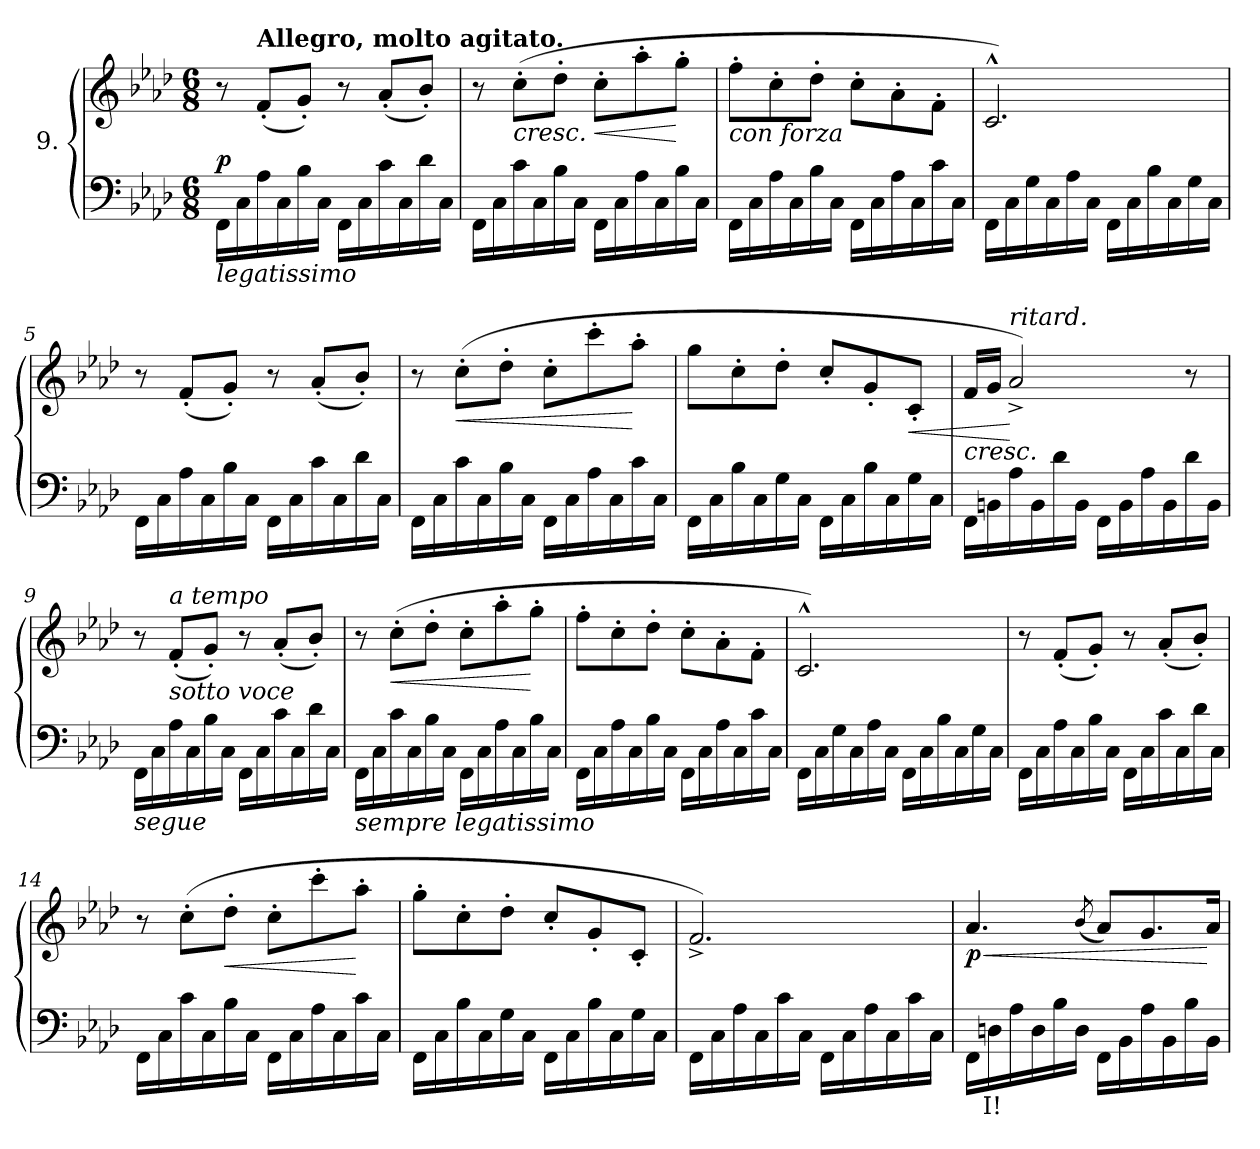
**kern	**text	**kern	**dynam
*part1	*part1	*part1	*part1
*staff2	*staff2	*staff1	*staff1/2
*I"9.	*	*	*
*clefF4	*	*clefG2	*
*k[b-e-a-d-]	*	*k[b-e-a-d-]	*
*A-:	*	*A-:	*
*M6/8	*	*M6/8	*
=1	=1	=1	=1
!LO:TX:b:i:t=legatissimo	!	!	!
!	!	!	!LO:DY:a=2
16FF\LL	.	8r	p
16C\	.	.	.
*	*	*MM144	*
!	!	!LO:TX:a:B:t=Allegro, molto agitato.	!
16A-\	.	(8f'/L	.
16C\	.	.	.
16B-\	.	8g'/J)	.
16C\JJ	.	.	.
16FF\LL	.	8r	.
16C\	.	.	.
16c\	.	(8a-'/L	.
16C\	.	.	.
16d-\	.	8b-'/J)	.
16C\JJ	.	.	.
=2	=2	=2	=2
16FF\LL	.	8r	.
16C\	.	.	.
!	!	!LO:TX:b:i:t=cresc.	!
16c\	.	(8cc'\L	.
16C\	.	.	.
16B-\	.	8dd-'\J	.
16C\JJ	.	.	.
!	!	!	!LO:HP:b
16FF\LL	.	8cc'\L	<
16C\	.	.	.
16A-\	.	8aa-'\	.
16C\	.	.	.
16B-\	.	8gg'\J	[
16C\JJ	.	.	.
=3	=3	=3	=3
!	!	!LO:TX:b:i:t=con forza	!
16FF\LL	.	8ff'\L	.
16C\	.	.	.
16A-\	.	8cc'\	.
16C\	.	.	.
16B-\	.	8dd-'\J	.
16C\JJ	.	.	.
16FF\LL	.	8cc'\L	.
16C\	.	.	.
16A-\	.	8a-'\	.
16C\	.	.	.
16c\	.	8f'\J	.
16C\JJ	.	.	.
=4	=4	=4	=4
16FF\LL	.	2.c^^/)	.
16C\	.	.	.
16G\	.	.	.
16C\	.	.	.
16A-\	.	.	.
16C\JJ	.	.	.
16FF\LL	.	.	.
16C\	.	.	.
16B-\	.	.	.
16C\	.	.	.
16G\	.	.	.
16C\JJ	.	.	.
!!LO:LB:g=z
=5	=5	=5	=5
16FF\LL	.	8r	.
16C\	.	.	.
16A-\	.	(8f'/L	.
16C\	.	.	.
16B-\	.	8g'/J)	.
16C\JJ	.	.	.
16FF\LL	.	8r	.
16C\	.	.	.
16c\	.	(8a-'/L	.
16C\	.	.	.
16d-\	.	8b-'/J)	.
16C\JJ	.	.	.
=6	=6	=6	=6
16FF\LL	.	8r	.
16C\	.	.	.
!	!	!	!LO:HP:b
16c\	.	(8cc'\L	<
16C\	.	.	.
16B-\	.	8dd-'\J	.
16C\JJ	.	.	.
16FF\LL	.	8cc'\L	.
16C\	.	.	.
16A-\	.	8ccc'\	.
16C\	.	.	.
16c\	.	8aa-'\J	[
16C\JJ	.	.	.
=7	=7	=7	=7
16FF\LL	.	8gg\L	.
16C\	.	.	.
16B-\	.	8cc'\	.
16C\	.	.	.
16G\	.	8dd-'\J	.
16C\JJ	.	.	.
16FF\LL	.	8cc'/L	.
16C\	.	.	.
16B-\	.	8g'/	.
16C\	.	.	.
!	!	!	!LO:HP:b
16G\	.	8c'/J	<
16C\JJ	.	.	.
=8	=8	=8	=8
!	!	!LO:TX:b:i:t=cresc.	!
16FF\LL	.	16f/LL	.
16BBn\	.	16g/JJ	.
!	!	!LO:TX:a:i:t=ritard.	!
16A-\	.	2a-^/)	[
16BB\	.	.	.
16d-\	.	.	.
16BB\JJ	.	.	.
16FF\LL	.	.	.
16BB\	.	.	.
16A-\	.	.	.
16BB\	.	.	.
16d-\	.	8r	.
16BB\JJ	.	.	.
!!LO:LB:g=z
=9	=9	=9	=9
!LO:TX:b:i:t=segue	!	!	!
16FF\LL	.	8r	.
16C\	.	.	.
!	!	!LO:TX:b:i:t=sotto voce	!
!	!	!LO:TX:a:i:t=a tempo	!
16A-\	.	(8f'/L	.
16C\	.	.	.
16B-\	.	8g'/J)	.
16C\JJ	.	.	.
16FF\LL	.	8r	.
16C\	.	.	.
16c\	.	(8a-'/L	.
16C\	.	.	.
16d-\	.	8b-'/J)	.
16C\JJ	.	.	.
=10	=10	=10	=10
!LO:TX:b:i:t=sempre legatissimo	!	!	!
16FF\LL	.	8r	.
16C\	.	.	.
!	!	!	!LO:HP:b
16c\	.	(8cc'\L	<
16C\	.	.	.
16B-\	.	8dd-'\J	.
16C\JJ	.	.	.
16FF\LL	.	8cc'\L	.
16C\	.	.	.
16A-\	.	8aa-'\	.
16C\	.	.	.
16B-\	.	8gg'\J	[
16C\JJ	.	.	.
=11	=11	=11	=11
16FF\LL	.	8ff'\L	.
16C\	.	.	.
16A-\	.	8cc'\	.
16C\	.	.	.
16B-\	.	8dd-'\J	.
16C\JJ	.	.	.
16FF\LL	.	8cc'\L	.
16C\	.	.	.
16A-\	.	8a-'\	.
16C\	.	.	.
16c\	.	8f'\J	.
16C\JJ	.	.	.
=12	=12	=12	=12
16FF\LL	.	2.c^^/)	.
16C\	.	.	.
16G\	.	.	.
16C\	.	.	.
16A-\	.	.	.
16C\JJ	.	.	.
16FF\LL	.	.	.
16C\	.	.	.
16B-\	.	.	.
16C\	.	.	.
16G\	.	.	.
16C\JJ	.	.	.
!!LO:LB:g=z
=13	=13	=13	=13
16FF\LL	.	8r	.
16C\	.	.	.
16A-\	.	(8f'/L	.
16C\	.	.	.
16B-\	.	8g'/J)	.
16C\JJ	.	.	.
16FF\LL	.	8r	.
16C\	.	.	.
16c\	.	(8a-'/L	.
16C\	.	.	.
16d-\	.	8b-'/J)	.
16C\JJ	.	.	.
=14	=14	=14	=14
16FF\LL	.	8r	.
16C\	.	.	.
16c\	.	(8cc'\L	.
16C\	.	.	.
!	!	!	!LO:HP:b
16B-\	.	8dd-'\J	<
16C\JJ	.	.	.
16FF\LL	.	8cc'\L	.
16C\	.	.	.
16A-\	.	8ccc'\	.
16C\	.	.	.
16c\	.	8aa-'\J	[
16C\JJ	.	.	.
=15	=15	=15	=15
16FF\LL	.	8gg'\L	.
16C\	.	.	.
16B-\	.	8cc'\	.
16C\	.	.	.
16G\	.	8dd-'\J	.
16C\JJ	.	.	.
16FF\LL	.	8cc'/L	.
16C\	.	.	.
16B-\	.	8g'/	.
16C\	.	.	.
16G\	.	8c'/J	.
16C\JJ	.	.	.
=16	=16	=16	=16
16FF\LL	.	2.f^/)	.
16C\	.	.	.
16A-\	.	.	.
16C\	.	.	.
16c\	.	.	.
16C\JJ	.	.	.
16FF\LL	.	.	.
16C\	.	.	.
16A-\	.	.	.
16C\	.	.	.
16c\	.	.	.
16C\JJ	.	.	.
!!LO:LB:g=z
=17	=17	=17	=17
!	!	!	!LO:HP:b
!	!	!	!LO:DY:n=1:b
16FF\LL	.	4.a-/	< p
16Dn\	I!	.	.
16A-\	.	.	.
16D\	.	.	.
16B-\	.	.	.
16D\JJ	.	.	.
.	.	(8qb-/	.
16FF\LL	.	8a-/L)	.
16BB-\	.	.	.
16A-\	.	8.g/	.
16BB-\	.	.	.
16B-\	.	.	.
16BB-\JJ	.	16a-/Jk	[
=	=	=	=
*-	*-	*-	*-
